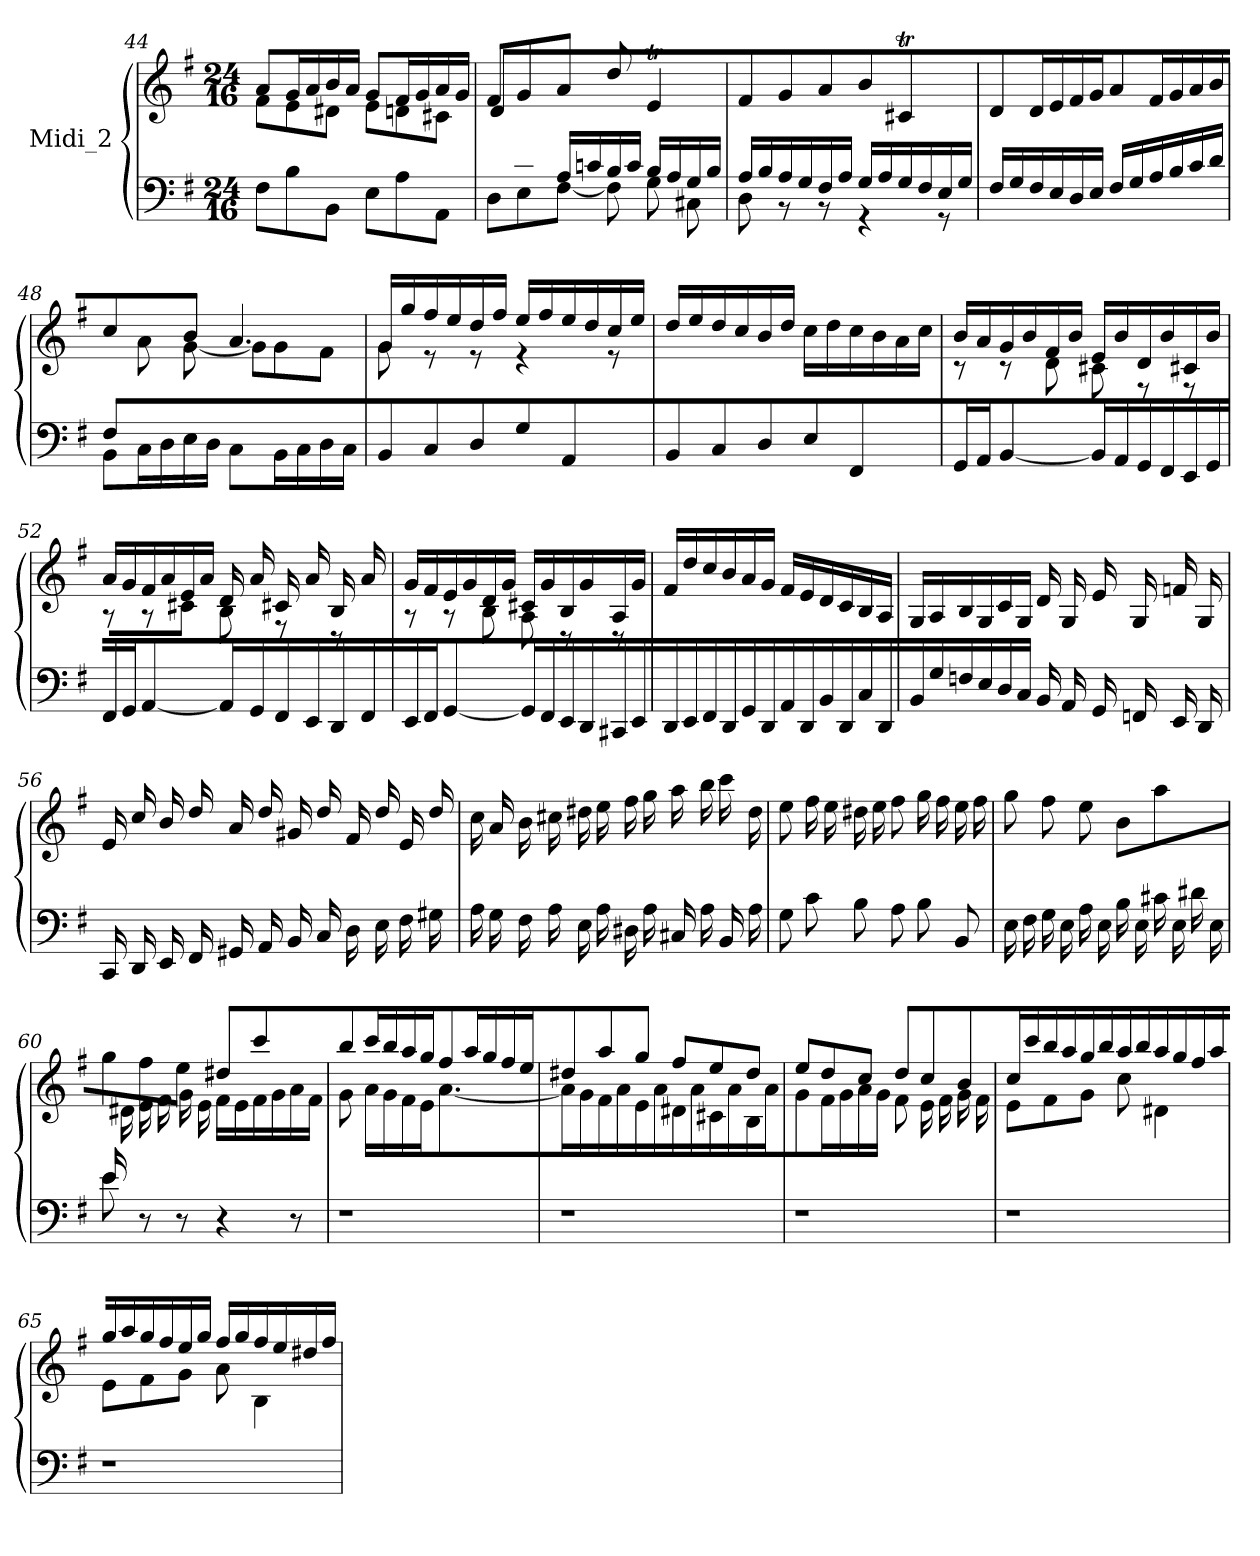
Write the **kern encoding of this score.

**kern	**kern
*part1	*part1
*staff2	*staff1
*I"Midi_2	*
*clefF4	*clefG2
*k[f#]	*k[f#]
*G:	*G:
*M24/16	*M24/16
=44	=44
*	*^
8F#L	8aL	8f#\L
8B	16gL	8e\
.	16a	.
8BBJ	16b	8d#X\J
.	16aJJ	.
8EL	8gL	8e\L
8A	16f#L	8dn\
.	16g	.
8AAJ	16a	8c#X\J
.	16gJJ	.
=45	=45	=45
*^	*	*
8ryy	8DL	8f#L	8dL
16c#XL	8E	8g	2ryy
16BJJ	.	.	.
16A/LL	[8F#J	8aJ	.
16cn/	.	.	.
16B/	8F#L]	8dd/	.
16c/JJ	.	.	.
16B/LL	8G	4eT/	.
16A/	.	.	.
16G/	8C#X	.	8ryy
16B/JJ	.	.	.
*	*	*v	*v
!!LO:LB:g=z
=46	=46	=46
16A/LL	8D	8f#L
16B/	.	.
16A/	8r	8g
16G/	.	.
16F#/	8r	8aJ
16A/JJ	.	.
16G/LL	4r	8b/
16A/	.	.
16G/	.	4c#Xt/
16F#/	.	.
16E/	8r	.
16G/JJ	.	.
=47	=47	=47
!	!LO:N:vis=1	!
16F#/LL	2.ryy	8dL
16G/	.	.
16F#/	.	16dL
16E/	.	16e
16D/	.	16f#
16E/JJ	.	16gJJ
16F#/LL	.	8a/L
16G/	.	.
16A/	.	16f#/L
16B/	.	16g/
16c/	.	16a/
16d/JJ	.	16b/JJ
=48	=48	=48
*	*	*^
8F#L	8BB\L	4cc/	8ryy
2ryy	16C\L	.	8a
.	16D\	.	.
.	16E\	8b/	[8gJ
.	16D\JJ	.	.
.	8C\L	4.a/	8gL]
.	16BBL	.	8g
.	16C	.	.
8ryy	16D	.	8f#J
.	16CJJ	.	.
*v	*v	*	*
=49	=49	=49
8BB/L	16g/LL	8g
.	16gg/	.
8C/	16ff#/	8r
.	16ee/	.
8D/J	16dd/	8r
.	16ff#/JJ	.
8G	16eeLL	4r
.	16ff#	.
4AA	16ee	.
.	16dd	.
.	16cc	8r
.	16eeJJ	.
!!LO:LB:g=z	!!
=50	=50	=50
*^	*	*
!	!LO:N:vis=1	!	!LO:N:vis=1
8BBL	2.ryy	16dd/LL	2.ryy
.	.	16ee/	.
8C	.	16dd/	.
.	.	16cc/	.
8DJ	.	16b/	.
.	.	16dd/JJ	.
8E\	.	16ccLL	.
.	.	16dd	.
4FF#/	.	16cc	.
.	.	16b	.
.	.	16a	.
.	.	16ccJJ	.
=51	=51	=51	=51
!	!LO:N:vis=1	!	!
16GG/LL	2.ryy	16bLL	8r
16AA/JJ	.	16a	.
[4BB/	.	16g	8r
.	.	16b	.
.	.	16f#	8d\
.	.	16bJJ	.
16BBLL]	.	16eLL	8c#X\
16AA	.	16b	.
16GG	.	16d	8r
16FF#	.	16b	.
16EE	.	16c#X	8r
16GGJJ	.	16bJJ	.
=52	=52	=52	=52
!	!LO:N:vis=1	!	!
16FF#/LL	2.ryy	16aLL	8r
16GG/JJ	.	16g	.
[4AA/	.	16f#	8r
.	.	16a	.
.	.	16e	8c#X\J
.	.	16aJJ	.
16AALL]	.	16dLL	8B\
16GG	.	16a	.
16FF#	.	16c#X	8r
16EE	.	16a	.
16DD	.	16B	8r
16FF#JJ	.	16a	.
*v	*v	*	*
!!LO:LB:g=z	!!
=53	=53	=53
16EELL	16gLL	8r
16FF#JJ	16f#	.
[4GG	16e	8r
.	16g	.
.	16d	8B\
.	16gJJ	.
16GGLL]	16c#XLL	8A\
16FF#	16g	.
16EE	16B	8r
16DD	16g	.
16CC#X	16A	8r
16EEJJ	16gJJ	.
=54	=54	=54
16DDLL	16f#/LL	8ryy
16EE	16dd/	.
16FF#	16cc/	4ryy
16DD	16b/	.
16GG	16a/	.
16DDJJ	16g/JJ	.
16AALL	16f#LL	4.ryy
16DD	16e	.
16BB	16d	.
16DD	16c	.
16C	16B	.
16DDJJ	16AJJ	.
=55	=55	=55
!	!	!LO:N:vis=1
16BB\	16GLL	2.ryy
16G\	16A	.
16Fn\	16B	.
16E\	16G	.
16D\	16c	.
16C\JJ	16GJJ	.
16BBLL	16d/LL	.
16AA	16G/	.
16GG	16e/	.
16FFn	16G/	.
16EE	16fn/	.
16DD	16G/	.
*	*v	*v
!!LO:LB:g=z
=56	=56
16CC/LL	16e/LL
16DD/	16cc/
16EE/	16b/
16FF#/	16dd/
16GG#X/	16a/
16AA/JJ	16dd/JJ
16BBLL	16g#X/LL
16C	16dd/
16D	16f#/
16E	16dd/
16F#	16e/
16G#XJJ	16dd/JJ
=57	=57
16ALL	16ccLL
16G	16a
16F#	16b
16A	16cc#X
16E	16dd#X
16AJJ	16eeJJ
16D#XLL	16ff#LL
16A	16gg
16C#X	16aa
16A	16bb
16BB	16ccc
16AJJ	16dd#JJ
=58	=58
8GL	8eeL
8c	16ff#L
.	16ee
8BJ	16dd#X
.	16eeJJ
8AL	8ff#L
8B	16ggL
.	16ff#
8BBJ	16ee
.	16ff#JJ
=59	=59
16EL	8ggL
16F#	.
16G	8ff#
16E	.
16A	8eeJ
16EJJ	.
16BLL	8bL
16E	.
16c#X	4aa
16E	.
16d#X	.
16E	.
!!LO:LB:g=z
=60	=60
*^	*^
16eL	8e	8ggL	16ryy
2ryy	.	.	16d#X
.	8r	8ff#	16e
.	.	.	16f#
.	8r	8eeJ	16g
.	.	.	16eJJ
.	4r	8dd#X/L	16f#LL
.	.	.	16e\
.	.	4ccc/	16f#\
8.ryy	.	.	16g\
.	8r	.	16a\
.	.	.	16f#\JJ
*v	*v	*	*
=61	=61	=61
!LO:N:vis=1	!	!
2.r	8bb/L	8gL
.	16ccc/L	16a\L
.	16bb/	16g\
.	16aa/	16f#\
.	16gg/JJ	16e\
.	8ff#L	[4.a\
.	16aa/L	.
.	16gg/	.
.	16ff#/	.
.	16ee/JJ	.
=62	=62	=62
!LO:N:vis=1	!	!
2.r	8dd#X/	16aLL]
.	.	16g\
.	8aa/	16f#\
.	.	16a\
.	8gg/J	16e\
.	.	16a\JJ
.	8ff#L	16d#X\LL
.	.	16a\
.	8ee/	16c#X\
.	.	16a\
.	8dd#/J	16B\
.	.	16a\JJ
=63	=63	=63
!LO:N:vis=1	!	!
2.r	8ee/L	8g\
.	8dd/	16f#\L
.	.	16g\
.	8cc/J	16a\
.	.	16g\JJ
.	8ddL	8f#L
.	8cc/	16e\L
.	.	16f#\
.	8b/	16g\
.	.	16f#\
!!LO:LB:g=z	!!
=64	=64	=64
*^	*	*
!LO:N:vis=1	!LO:N:vis=1	!	!
2.r	2.ryy	16cc/LL	8e\L
.	.	16ccc/	.
.	.	16bb/	8f#\
.	.	16aa/	.
.	.	16gg/	8g\J
.	.	16bb/JJ	.
.	.	16aa/LL	8cc\L
.	.	16bb/	.
.	.	16aa/	4d#X\
.	.	16gg/	.
.	.	16ff#/	.
.	.	16aa/JJ	.
=65	=65	=65	=65
!LO:N:vis=1	!LO:N:vis=1	!	!
2.r	2.ryy	16ggL	8e\L
.	.	16aa/	.
.	.	16gg/	8f#\
.	.	16ff#/	.
.	.	16ee/	8g\J
.	.	16gg/JJ	.
.	.	16ff#/LL	8a\L
.	.	16gg/	.
.	.	16ff#/	4B\
.	.	16ee/	.
.	.	16dd#X/	.
.	.	16ff#/JJ	.
*v	*v	*	*
*	*v	*v
=	=
*-	*-
